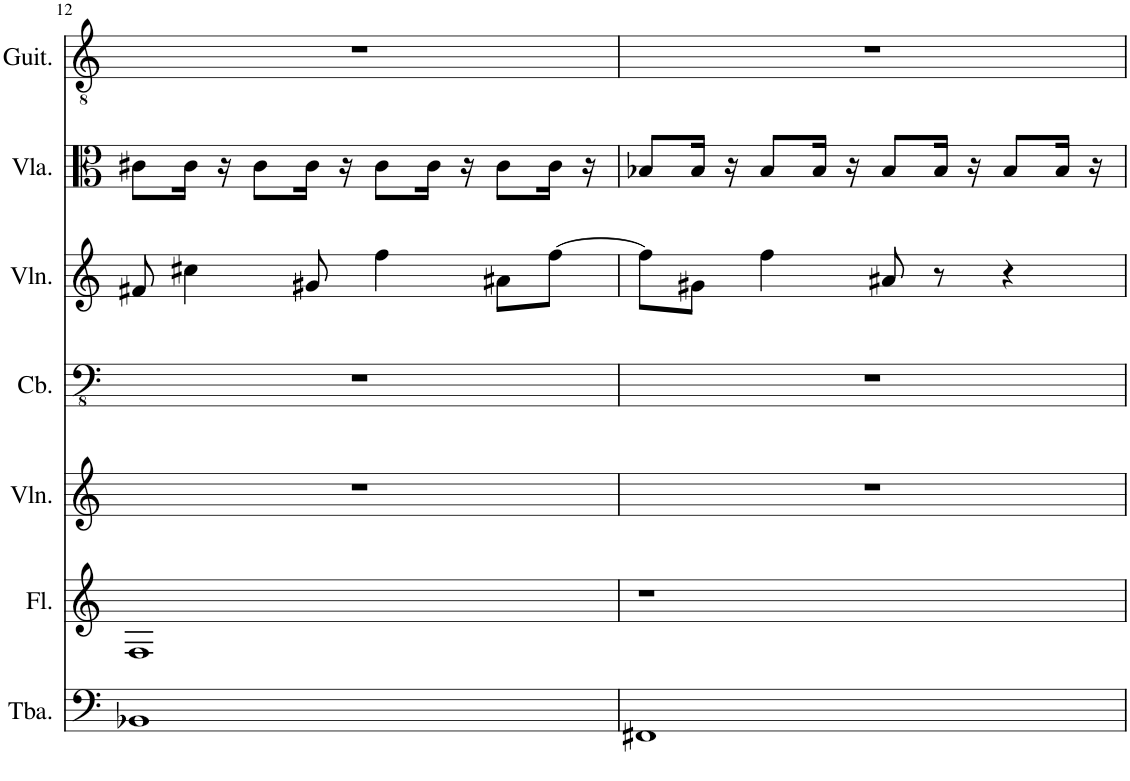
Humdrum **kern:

**kern	**kern	**kern	**kern	**kern	**kern	**kern
*part7	*part6	*part5	*part4	*part3	*part2	*part1
*staff7	*staff6	*staff5	*staff4	*staff3	*staff2	*staff1
*I"Tuba	*I"Flute	*I"Violin	*I"Contrabass	*I"Violin	*I"Viola	*I"Classical Guitar
*I'Tba.	*I'Fl.	*I'Vln.	*I'Cb.	*I'Vln.	*I'Vla.	*I'Guit.
!!LO:PB:g=z
*clefF4	*clefG2	*clefG2	*clefFv4	*clefG2	*clefC3	*clefGv2
*	*	*	*Trd7c12	*	*	*
*k[]	*k[]	*k[]	*k[]	*k[]	*k[]	*k[]
*M4/4	*M4/4	*M4/4	*M4/4	*M4/4	*M4/4	*M4/4
=12	=12	=12	=12	=12	=12	=12
1BB-X	1F	1r	1r	8f#X/	8c#X\L	1r
.	.	.	.	4cc#X\	16c#\Jk	.
.	.	.	.	.	16r	.
.	.	.	.	.	8c#\L	.
.	.	.	.	8g#X/	16c#\Jk	.
.	.	.	.	.	16r	.
.	.	.	.	4ff\	8c#\L	.
.	.	.	.	.	16c#\Jk	.
.	.	.	.	.	16r	.
.	.	.	.	8a#X\L	8c#\L	.
.	.	.	.	[8ff\J	16c#\Jk	.
.	.	.	.	.	16r	.
=13	=13	=13	=13	=13	=13	=13
1FF#X	1r	1r	1r	8ff\L]	8B-X/L	1r
.	.	.	.	8g#X\J	16B-/Jk	.
.	.	.	.	.	16r	.
.	.	.	.	4ff\	8B-/L	.
.	.	.	.	.	16B-/Jk	.
.	.	.	.	.	16r	.
.	.	.	.	8a#X/	8B-/L	.
.	.	.	.	8r	16B-/Jk	.
.	.	.	.	.	16r	.
.	.	.	.	4r	8B-/L	.
.	.	.	.	.	16B-/Jk	.
.	.	.	.	.	16r	.
=	=	=	=	=	=	=
*-	*-	*-	*-	*-	*-	*-
